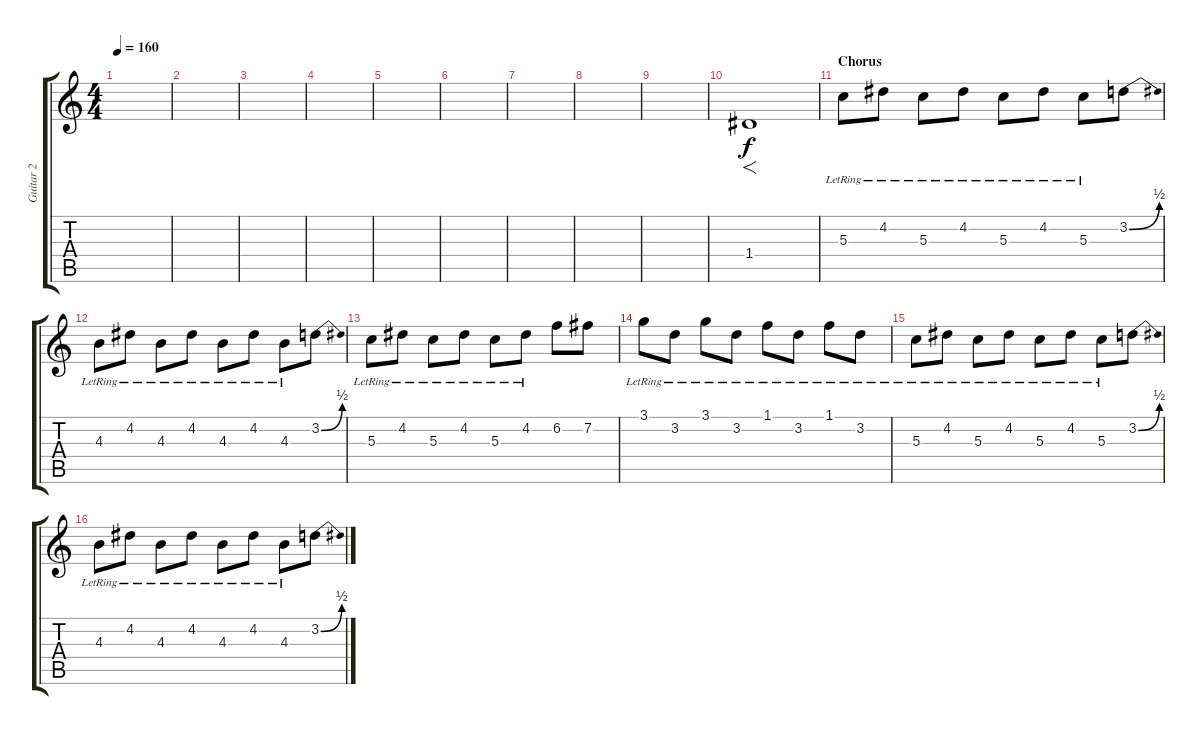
\track ("Guitar 2" "Guitar 2") {instrument distortionguitar}
\staff {score tabs}
\tuning (E4 B3 G3 D3 A2 E2) {hide}
\ts (4 4)
\tempo 160
\clef g2
\ks c
|
|
|
|
|
|
|
|
|
1.4.1{f} |
\section ("" "Chorus")
5.3{lr}.8{volume 12} 4.2{lr}.8 5.3{lr}.8 4.2{lr}.8 5.3{lr}.8 4.2{lr}.8 5.3{lr}.8 3.2{be (bend 0 0 60 2)}.8 |
4.3{lr}.8 4.2{lr}.8 4.3{lr}.8 4.2{lr}.8 4.3{lr}.8 4.2{lr}.8 4.3{lr}.8 3.2{be (bend 0 0 60 2)}.8 |
5.3{lr}.8 4.2{lr}.8 5.3{lr}.8 4.2{lr}.8 5.3{lr}.8 4.2{lr}.8 6.2.8 7.2.8 |
3.1{lr}.8 3.2{lr}.8 3.1{lr}.8 3.2{lr}.8 1.1{lr}.8 3.2{lr}.8 1.1{lr}.8 3.2{lr}.8 |
5.3{lr}.8 4.2{lr}.8 5.3{lr}.8 4.2{lr}.8 5.3{lr}.8 4.2{lr}.8 5.3{lr}.8 3.2{be (bend 0 0 60 2)}.8 |
4.3{lr}.8 4.2{lr}.8 4.3{lr}.8 4.2{lr}.8 4.3{lr}.8 4.2{lr}.8 4.3{lr}.8 3.2{be (bend 0 0 60 2)}.8
